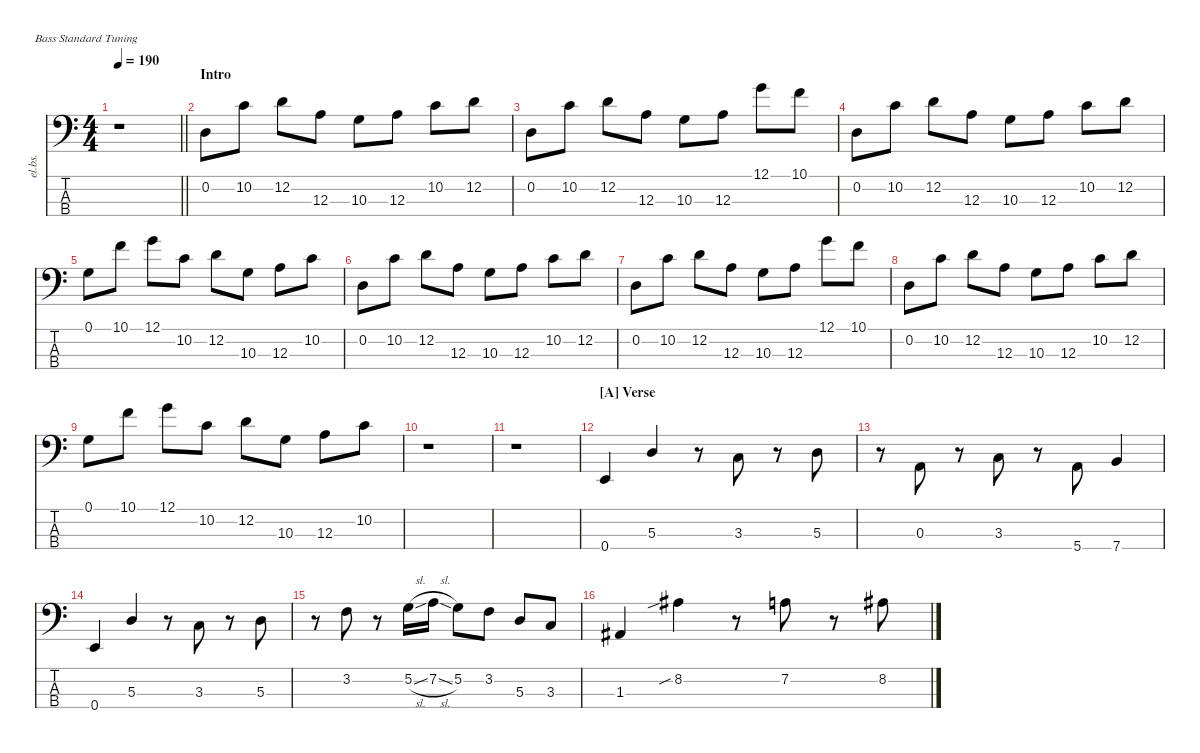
\defaultSystemsLayout 4
\hideDynamics
\bracketExtendMode nobrackets
\track ("Electric Bass" "el.bs.") {instrument electricbassfinger}
\staff {score tabs}
\tuning (G2 D2 A1 E1)
\ts (4 4)
\tempo 190
\clef f4
\barLineRight lightlight
\ks c
r.1{dy mf instrument electricbassfinger beam Down} |
\section ("" "Intro")
0.2.8{beam Down} 10.2.8{beam Down} 12.2.8{beam Down} 12.3.8{beam Down} 10.3.8{beam Down} 12.3.8{beam Down} 10.2.8{beam Down} 12.2.8{beam Down} |
0.2.8{beam Down} 10.2.8{beam Down} 12.2.8{beam Down} 12.3.8{beam Down} 10.3.8{beam Down} 12.3.8{beam Down} 12.1.8{beam Down} 10.1.8{beam Down} |
0.2.8{beam Down} 10.2.8{beam Down} 12.2.8{beam Down} 12.3.8{beam Down} 10.3.8{beam Down} 12.3.8{beam Down} 10.2.8{beam Down} 12.2.8{beam Down} |
0.1.8{beam Down} 10.1.8{beam Down} 12.1.8{beam Down} 10.2.8{beam Down} 12.2.8{beam Down} 10.3.8{beam Down} 12.3.8{beam Down} 10.2.8{beam Down} |
0.2.8{beam Down} 10.2.8{beam Down} 12.2.8{beam Down} 12.3.8{beam Down} 10.3.8{beam Down} 12.3.8{beam Down} 10.2.8{beam Down} 12.2.8{beam Down} |
0.2.8{beam Down} 10.2.8{beam Down} 12.2.8{beam Down} 12.3.8{beam Down} 10.3.8{beam Down} 12.3.8{beam Down} 12.1.8{beam Down} 10.1.8{beam Down} |
0.2.8{beam Down} 10.2.8{beam Down} 12.2.8{beam Down} 12.3.8{beam Down} 10.3.8{beam Down} 12.3.8{beam Down} 10.2.8{beam Down} 12.2.8{beam Down} |
0.1.8{beam Down} 10.1.8{beam Down} 12.1.8{beam Down} 10.2.8{beam Down} 12.2.8{beam Down} 10.3.8{beam Down} 12.3.8{beam Down} 10.2.8{beam Down} |
r.1{beam Down} |
r.1{beam Down} |
\section ("A" "Verse")
0.4.4{beam Up} 5.3.4{beam Up} r.8{beam Down} 3.3.8{beam Up} r.8{beam Down} 5.3.8{beam Down} |
r.8{beam Down} 0.3.8{beam Up} r.8{beam Down} 3.3.8{beam Up} r.8{beam Down} 5.4.8{beam Up} 7.4.4{beam Up} |
0.4.4{beam Up} 5.3.4{beam Up} r.8{beam Down} 3.3.8{beam Up} r.8{beam Down} 5.3.8{beam Down} |
r.8{beam Down} 3.2.8{beam Down} r.8{beam Down} 5.2{sl}.16{beam Down} 7.2{sl}.16{beam Down} 5.2.8{beam Down} 3.2.8{beam Down} 5.3.8{beam Up} 3.3.8{beam Up} |
1.3{acc #}.4{beam Up} 8.2{sib acc #}.4{beam Down} r.8{beam Down} 7.2.8{beam Down} r.8{beam Down} 8.2{acc #}.8{beam Down}
